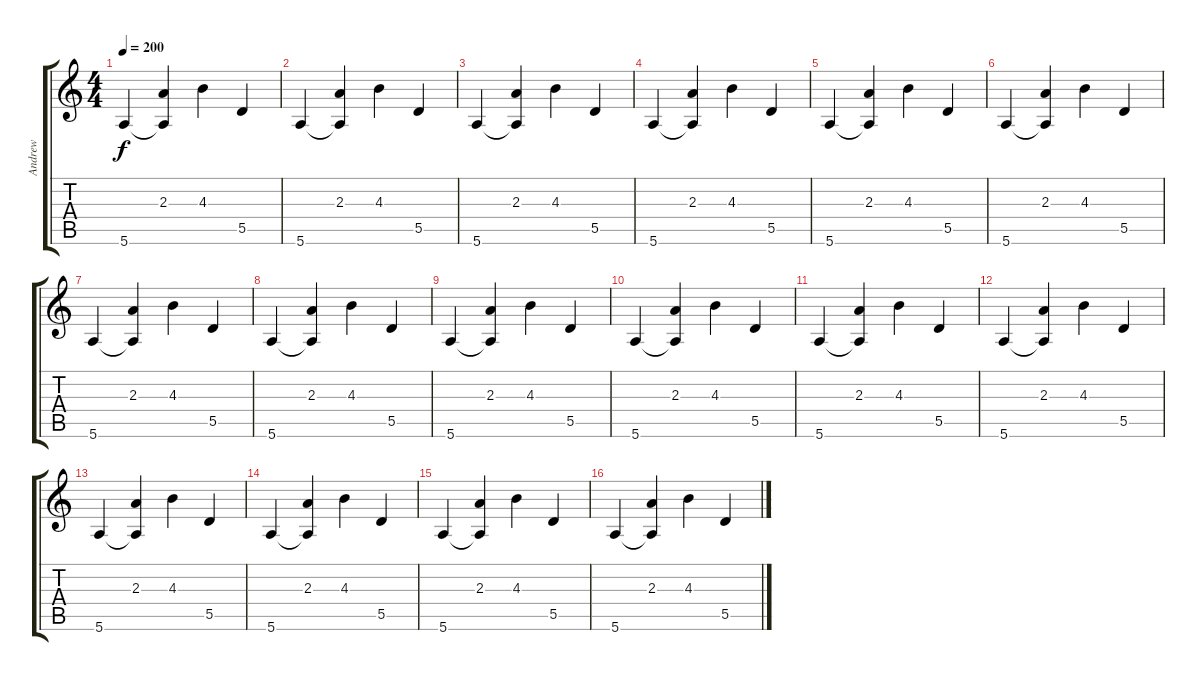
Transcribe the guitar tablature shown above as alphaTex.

\track ("Andrew" "Andrew") {instrument electricbassfinger}
\staff {score tabs}
\tuning (E4 B3 G3 D3 A2 E2) {hide}
\ts (4 4)
\tempo 200
\clef g2
\ks c
5.6.4{dy f} (2.3 5.6{t}).4 4.3.4 5.5.4 |
5.6.4 (2.3 5.6{t}).4 4.3.4 5.5.4 |
5.6.4 (2.3 5.6{t}).4 4.3.4 5.5.4 |
5.6.4 (2.3 5.6{t}).4 4.3.4 5.5.4 |
5.6.4 (2.3 5.6{t}).4 4.3.4 5.5.4 |
5.6.4 (2.3 5.6{t}).4 4.3.4 5.5.4 |
5.6.4 (2.3 5.6{t}).4 4.3.4 5.5.4 |
5.6.4 (2.3 5.6{t}).4 4.3.4 5.5.4 |
5.6.4 (2.3 5.6{t}).4 4.3.4 5.5.4 |
5.6.4 (2.3 5.6{t}).4 4.3.4 5.5.4 |
5.6.4 (2.3 5.6{t}).4 4.3.4 5.5.4 |
5.6.4 (2.3 5.6{t}).4 4.3.4 5.5.4 |
5.6.4 (2.3 5.6{t}).4 4.3.4 5.5.4 |
5.6.4 (2.3 5.6{t}).4 4.3.4 5.5.4 |
5.6.4 (2.3 5.6{t}).4 4.3.4 5.5.4 |
5.6.4 (2.3 5.6{t}).4 4.3.4 5.5.4
